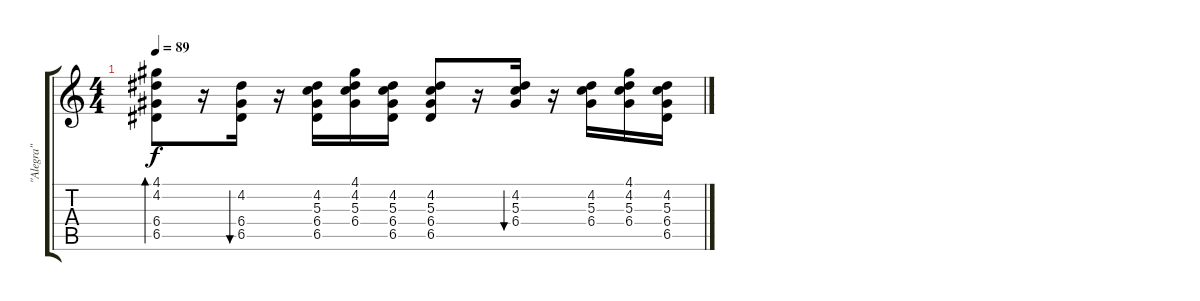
\track ("\"Alegra\"" "\"Alegra\"") {solo instrument acousticguitarnylon}
\staff {score tabs}
\tuning (E4 B3 G3 D3 A2 E2) {hide}
\ts (4 4)
\tempo 89
\clef g2
\ks c
(4.1 4.2 6.4 6.5).8{bd 240 dy f} r.16 (4.2 6.4 6.5).16{bu 60} r.16 (4.2 5.3 6.4 6.5).16 (4.1 4.2 5.3 6.4).16 (4.2 5.3 6.4 6.5).16 (4.2 5.3 6.4 6.5).8 r.16 (4.2 5.3 6.4).16{bu 60} r.16 (4.2 5.3 6.4).16 (4.1 4.2 5.3 6.4).16 (4.2 5.3 6.4 6.5).16
